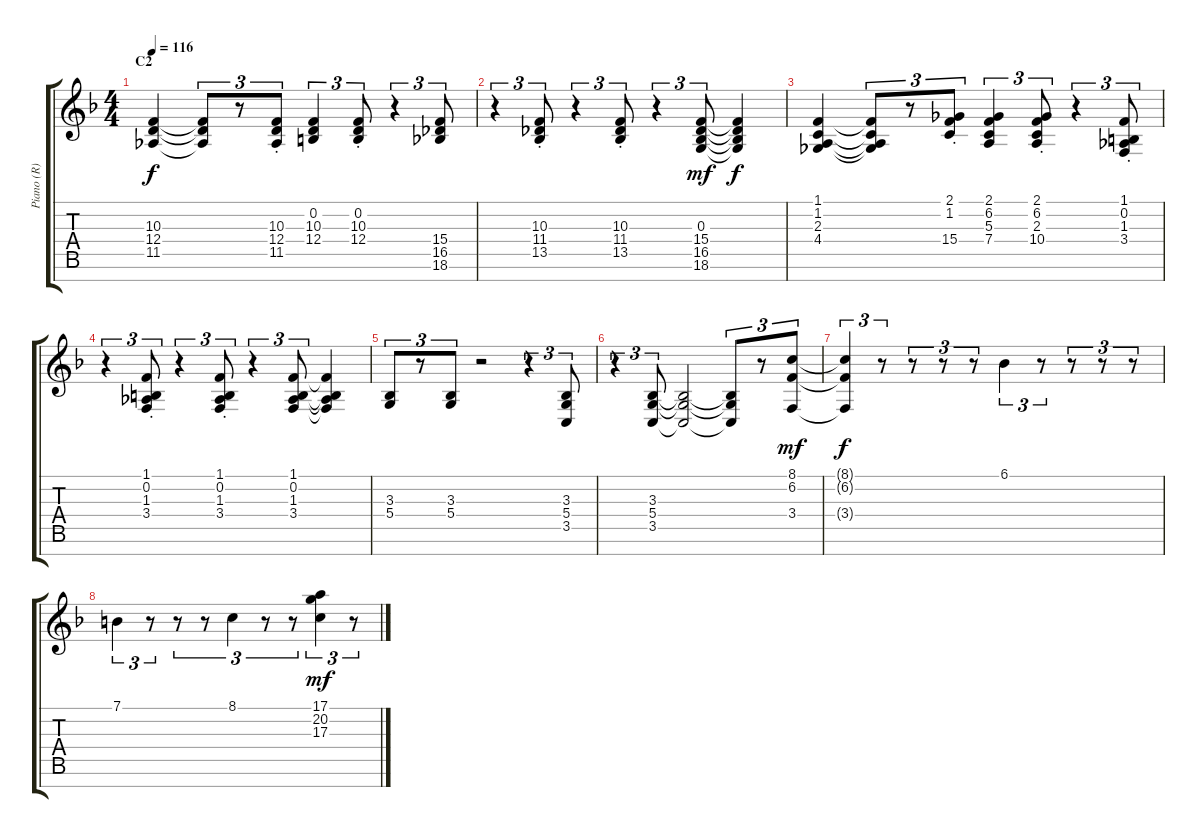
\track ("Piano (R)" "Piano (R)") {instrument acousticgrandpiano}
\staff {score tabs}
\tuning (E4 B3 G3 D3 A2 E2 B1) {hide}
\ts (4 4)
\section ("" "C2")
\tempo 116
\clef g2
\ks f
(10.3 12.4 11.5).4{dy f} (10.3{t} 12.4{t} 11.5{t}).8{tu (3 2)} r.8{tu (3 2)} (10.3{st} 12.4{st} 11.5{st}).8{tu (3 2)} (0.2 10.3 12.4).4{tu (3 2)} (0.2{st} 10.3{st} 12.4{st}).8{tu (3 2)} r.4{tu (3 2)} (15.4 16.5 18.6).8{tu (3 2)} |
r.4{tu (3 2)} (10.3{st} 11.4{st} 13.5{st}).8{tu (3 2)} r.4{tu (3 2)} (10.3{st} 11.4{st} 13.5{st}).8{tu (3 2)} r.4{tu (3 2)} (0.3 15.4 16.5 18.6).8{tu (3 2) dy mf} (0.3{t} 15.4{t} 16.5{t} 18.6{t}).4{dy f} |
(1.1 1.2 2.3 4.4).4 (1.1{t} 1.2{t} 2.3{t} 4.4{t}).8{tu (3 2)} r.8{tu (3 2)} (2.1{st} 1.2{st} 15.4{st}).8{tu (3 2)} (2.1 6.2 5.3 7.4).4{tu (3 2)} (2.1{st} 6.2{st} 2.3{st} 10.4{st}).8{tu (3 2)} r.4{tu (3 2)} (1.1{st} 0.2{st} 1.3{st} 3.4{st}).8{tu (3 2)} |
r.4{tu (3 2)} (1.1{st} 0.2{st} 1.3{st} 3.4{st}).8{tu (3 2)} r.4{tu (3 2)} (1.1{st} 0.2{st} 1.3{st} 3.4{st}).8{tu (3 2)} r.4{tu (3 2)} (1.1 0.2 1.3 3.4).8{tu (3 2)} (1.1{t} 0.2{t} 1.3{t} 3.4{t}).4 |
(3.3 5.4).8{tu (3 2)} r.8{tu (3 2)} (3.3 5.4).8{tu (3 2)} r.2 r.4{tu (3 2)} (3.3 5.4 3.5).8{tu (3 2)} |
r.4{tu (3 2)} (3.3 5.4 3.5).8{tu (3 2)} (3.3{t} 5.4{t} 3.5{t}).2 (3.3{t} 5.4{t} 3.5{t}).8{tu (3 2)} r.8{tu (3 2)} (8.1 6.2 3.4).8{tu (3 2) dy mf} |
(8.1{t} 6.2{t} 3.4{t}).4{tu (3 2) dy f} r.8{tu (3 2)} r.8{tu (3 2)} r.8{tu (3 2)} r.8{tu (3 2)} 6.1.4{tu (3 2)} r.8{tu (3 2)} r.8{tu (3 2)} r.8{tu (3 2)} r.8{tu (3 2)} |
7.1.4{tu (3 2)} r.8{tu (3 2)} r.8{tu (3 2)} r.8{tu (3 2)} 8.1.4{tu (3 2)} r.8{tu (3 2)} r.8{tu (3 2)} (17.1 20.2 17.3).4{tu (3 2) dy mf} r.8{tu (3 2)}
